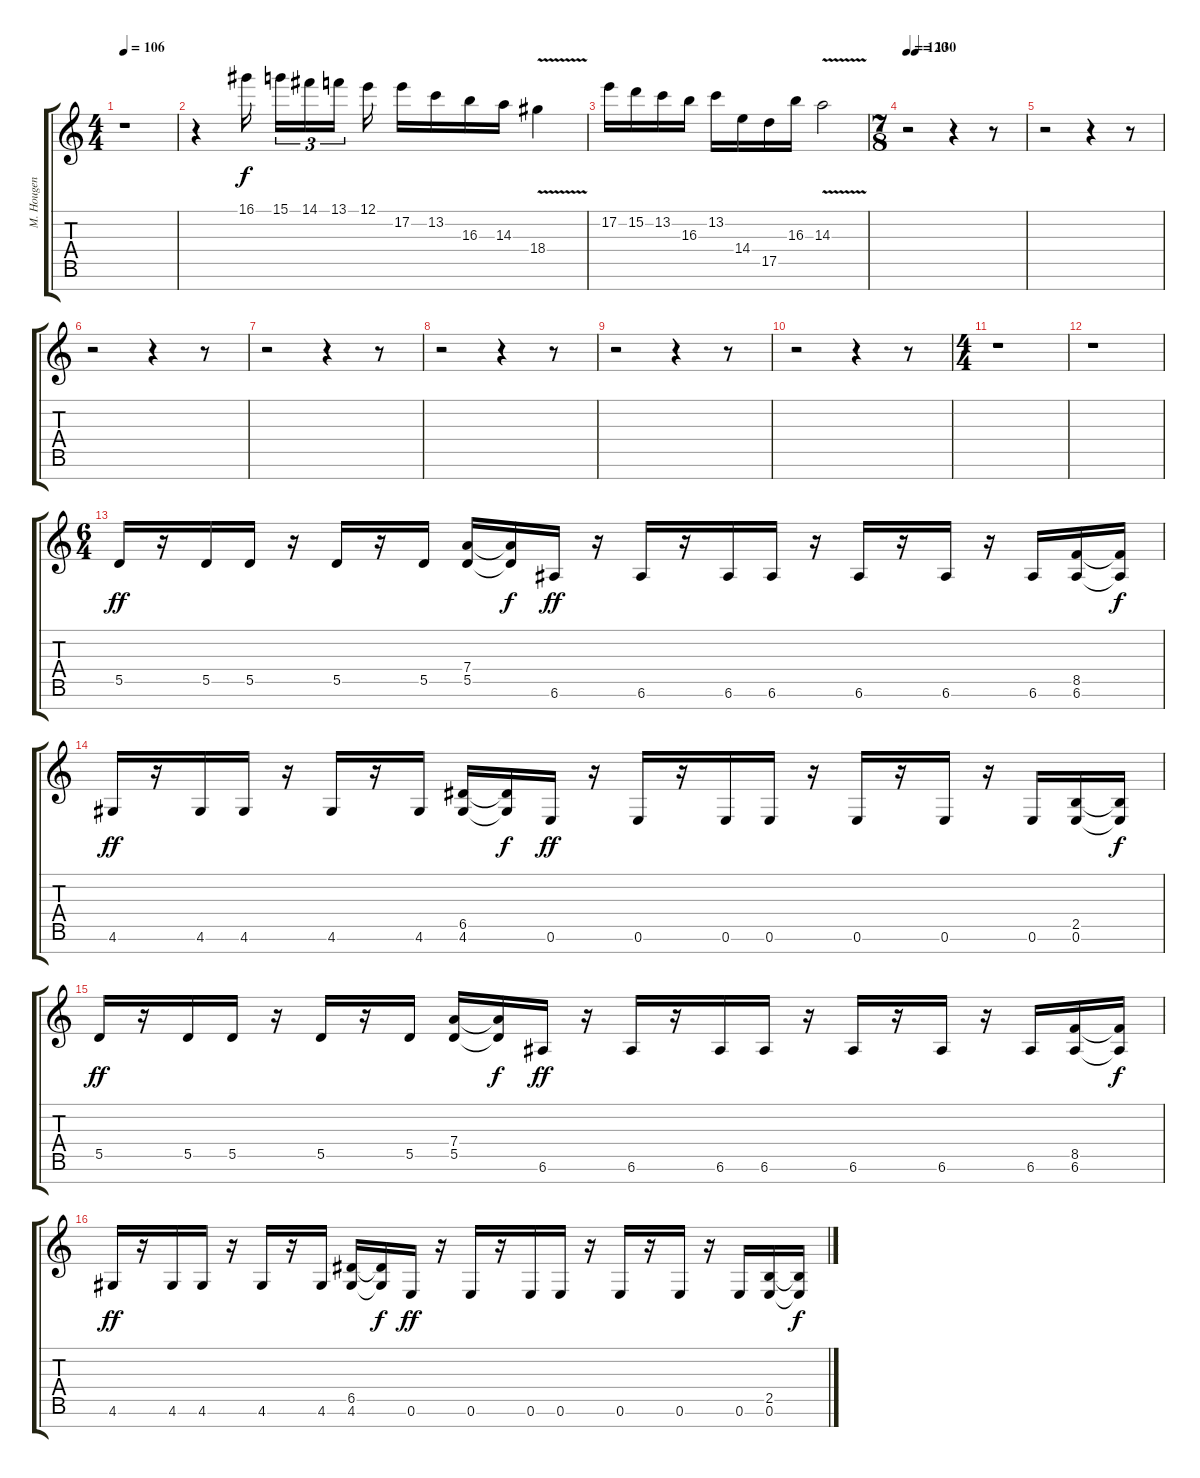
\track ("M. Hougen - Guitar" "M. Hougen ") {instrument distortionguitar}
\staff {score tabs}
\tuning (E4 B3 G3 D3 A2 E2 B1) {hide}
\ts (4 4)
\tempo 106
\clef g2
\ks c
r.1{dy f} |
r.4{volume 10 instrument overdrivenguitar} 16.1.16 15.1.16{tu (3 2)} 14.1.16{tu (3 2)} 13.1.16{tu (3 2)} 12.1.16 17.2.16 13.2.16 16.3.16 14.3.16 18.4{v}.4 |
17.2.16 15.2.16 13.2.16 16.3.16 13.2.16 14.4.16 17.5.16 16.3.16 14.3{v}.2 |
\ts (7 8)
\tempo 120
\tempo (130 0.07142857142857142)
r.2 r.4 r.8 |
r.2 r.4 r.8 |
r.2 r.4 r.8 |
r.2 r.4 r.8 |
r.2 r.4 r.8 |
r.2 r.4 r.8 |
r.2 r.4 r.8 |
\ts (4 4)
r.1 |
r.1 |
\ts (6 4)
5.5.16{dy ff volume 13 balance 12} r.16 5.5.16 5.5.16 r.16 5.5.16 r.16 5.5.16 (7.4 5.5).16 (7.4{t} 5.5{t}).16{dy f} 6.6.16{dy ff} r.16 6.6.16 r.16 6.6.16 6.6.16 r.16 6.6.16 r.16 6.6.16 r.16 6.6.16 (8.5 6.6).16 (8.5{t} 6.6{t}).16{dy f} |
4.6.16{dy ff} r.16 4.6.16 4.6.16 r.16 4.6.16 r.16 4.6.16 (6.5 4.6).16 (6.5{t} 4.6{t}).16{dy f} 0.6.16{dy ff} r.16 0.6.16 r.16 0.6.16 0.6.16 r.16 0.6.16 r.16 0.6.16 r.16 0.6.16 (2.5 0.6).16 (2.5{t} 0.6{t}).16{dy f} |
5.5.16{dy ff} r.16 5.5.16 5.5.16 r.16 5.5.16 r.16 5.5.16 (7.4 5.5).16 (7.4{t} 5.5{t}).16{dy f} 6.6.16{dy ff} r.16 6.6.16 r.16 6.6.16 6.6.16 r.16 6.6.16 r.16 6.6.16 r.16 6.6.16 (8.5 6.6).16 (8.5{t} 6.6{t}).16{dy f} |
4.6.16{dy ff} r.16 4.6.16 4.6.16 r.16 4.6.16 r.16 4.6.16 (6.5 4.6).16 (6.5{t} 4.6{t}).16{dy f} 0.6.16{dy ff} r.16 0.6.16 r.16 0.6.16 0.6.16 r.16 0.6.16 r.16 0.6.16 r.16 0.6.16 (2.5 0.6).16 (2.5{t} 0.6{t}).16{dy f}
